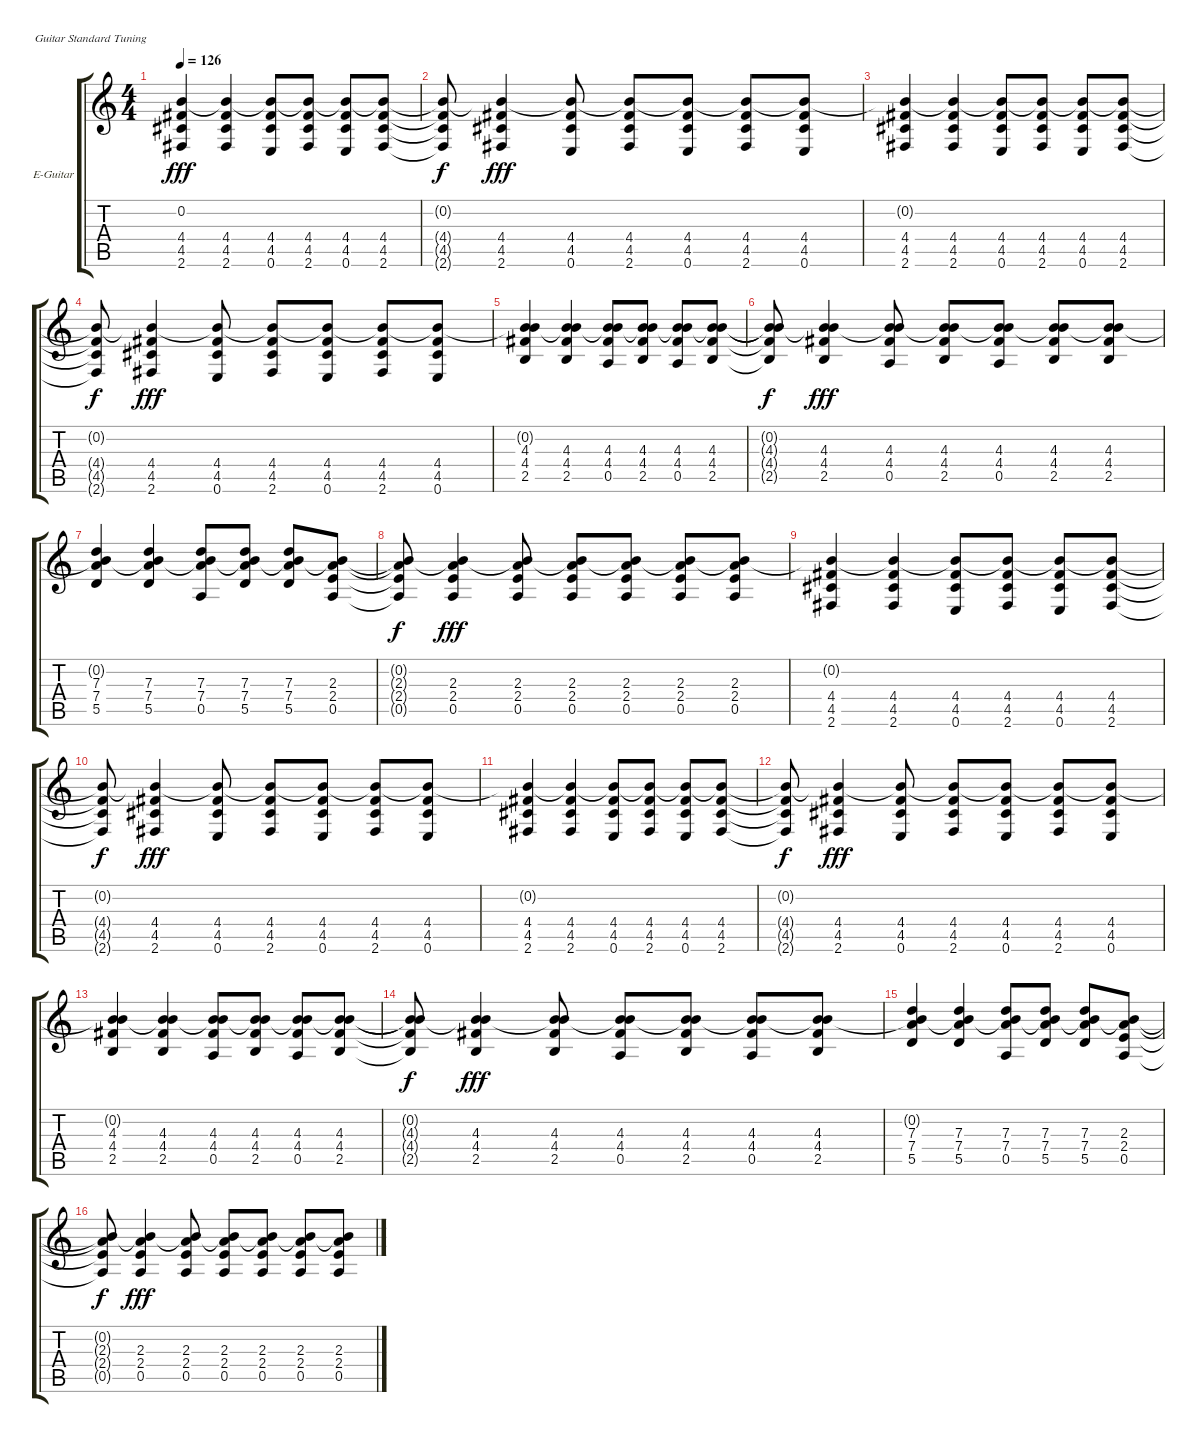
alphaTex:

\bracketExtendMode groupsimilarinstruments
\firstSystemTrackNameOrientation horizontal
\otherSystemsTrackNameOrientation horizontal
\track ("Chitarra Elettrica" "E-Guitar") {instrument distortionguitar}
\staff {score tabs}
\tuning (E4 B3 G3 D3 A2 E2)
\ts (4 4)
\tempo 126
\clef g2
\ks c
(4.4 4.5 2.6 0.2{t}).4{dy fff} (4.4 4.5 2.6 0.2{t}).4 (4.4 4.5 0.6 0.2{t}).8 (4.4 4.5 2.6 0.2{t}).8 (4.4 4.5 0.6 0.2{t}).8 (4.4 4.5 2.6 0.2{t}).8 |
(4.4{t} 4.5{t} 2.6{t} 0.2{t}).8{dy f} (4.4 4.5 2.6 0.2{t}).4{dy fff} (4.4 4.5 0.6 0.2{t}).8 (4.4 4.5 2.6 0.2{t}).8 (4.4 4.5 0.6 0.2{t}).8 (4.4 4.5 2.6 0.2{t}).8 (4.4 4.5 0.6 0.2{t}).8 |
(4.4 4.5 2.6 0.2{t}).4 (4.4 4.5 2.6 0.2{t}).4 (4.4 4.5 0.6 0.2{t}).8 (4.4 4.5 2.6 0.2{t}).8 (4.4 4.5 0.6 0.2{t}).8 (4.4 4.5 2.6 0.2{t}).8 |
(4.4{t} 4.5{t} 2.6{t} 0.2{t}).8{dy f} (4.4 4.5 2.6 0.2{t}).4{dy fff} (4.4 4.5 0.6 0.2{t}).8 (4.4 4.5 2.6 0.2{t}).8 (4.4 4.5 0.6 0.2{t}).8 (4.4 4.5 2.6 0.2{t}).8 (4.4 4.5 0.6 0.2{t}).8 |
(4.3 4.4 2.5 0.2{t}).4 (4.3 4.4 2.5 0.2{t}).4 (4.3 4.4 0.5 0.2{t}).8 (4.3 4.4 2.5 0.2{t}).8 (4.3 4.4 0.5 0.2{t}).8 (4.3 4.4 2.5 0.2{t}).8 |
(0.2{t} 4.3{t} 4.4{t} 2.5{t}).8{dy f} (4.3 4.4 2.5 0.2{t}).4{dy fff} (4.3 4.4 0.5 0.2{t}).8 (4.3 4.4 2.5 0.2{t}).8 (4.3 4.4 0.5 0.2{t}).8 (4.3 4.4 2.5 0.2{t}).8 (4.3 4.4 2.5 0.2{t}).8 |
(7.3 7.4 5.5 0.2{t}).4 (7.3 7.4 5.5 0.2{t}).4 (7.3 7.4 0.5 0.2{t}).8 (7.3 7.4 5.5 0.2{t}).8 (7.3 7.4 5.5 0.2{t}).8 (2.3 2.4 0.5 0.2{t}).8 |
(0.2{t} 2.3{t} 2.4{t} 0.5{t}).8{dy f} (2.3 2.4 0.5 0.2{t}).4{dy fff} (2.3 2.4 0.5 0.2{t}).8 (2.3 2.4 0.5 0.2{t}).8 (2.3 2.4 0.5 0.2{t}).8 (2.3 2.4 0.5 0.2{t}).8 (2.3 2.4 0.5 0.2{t}).8 |
(4.4 4.5 2.6 0.2{t}).4 (4.4 4.5 2.6 0.2{t}).4 (4.4 4.5 0.6 0.2{t}).8 (4.4 4.5 2.6 0.2{t}).8 (4.4 4.5 0.6 0.2{t}).8 (4.4 4.5 2.6 0.2{t}).8 |
(4.4{t} 4.5{t} 2.6{t} 0.2{t}).8{dy f} (4.4 4.5 2.6 0.2{t}).4{dy fff} (4.4 4.5 0.6 0.2{t}).8 (4.4 4.5 2.6 0.2{t}).8 (4.4 4.5 0.6 0.2{t}).8 (4.4 4.5 2.6 0.2{t}).8 (4.4 4.5 0.6 0.2{t}).8 |
(4.4 4.5 2.6 0.2{t}).4 (4.4 4.5 2.6 0.2{t}).4 (4.4 4.5 0.6 0.2{t}).8 (4.4 4.5 2.6 0.2{t}).8 (4.4 4.5 0.6 0.2{t}).8 (4.4 4.5 2.6 0.2{t}).8 |
(4.4{t} 4.5{t} 2.6{t} 0.2{t}).8{dy f} (4.4 4.5 2.6 0.2{t}).4{dy fff} (4.4 4.5 0.6 0.2{t}).8 (4.4 4.5 2.6 0.2{t}).8 (4.4 4.5 0.6 0.2{t}).8 (4.4 4.5 2.6 0.2{t}).8 (4.4 4.5 0.6 0.2{t}).8 |
(4.3 4.4 2.5 0.2{t}).4 (4.3 4.4 2.5 0.2{t}).4 (4.3 4.4 0.5 0.2{t}).8 (4.3 4.4 2.5 0.2{t}).8 (4.3 4.4 0.5 0.2{t}).8 (4.3 4.4 2.5 0.2{t}).8 |
(0.2{t} 4.3{t} 4.4{t} 2.5{t}).8{dy f} (4.3 4.4 2.5 0.2{t}).4{dy fff} (4.3 4.4 2.5 0.2{t}).8 (4.3 4.4 0.5 0.2{t}).8 (4.3 4.4 2.5 0.2{t}).8 (4.3 4.4 0.5 0.2{t}).8 (4.3 4.4 2.5 0.2{t}).8 |
(7.3 7.4 5.5 0.2{t}).4 (7.3 7.4 5.5 0.2{t}).4 (7.3 7.4 0.5 0.2{t}).8 (7.3 7.4 5.5 0.2{t}).8 (7.3 7.4 5.5 0.2{t}).8 (2.3 2.4 0.5 0.2{t}).8 |
(0.2{t} 2.3{t} 2.4{t} 0.5{t}).8{dy f} (2.3 2.4 0.5 0.2{t}).4{dy fff} (2.3 2.4 0.5 0.2{t}).8 (2.3 2.4 0.5 0.2{t}).8 (2.3 2.4 0.5 0.2{t}).8 (2.3 2.4 0.5 0.2{t}).8 (2.3 2.4 0.5 0.2{t}).8
